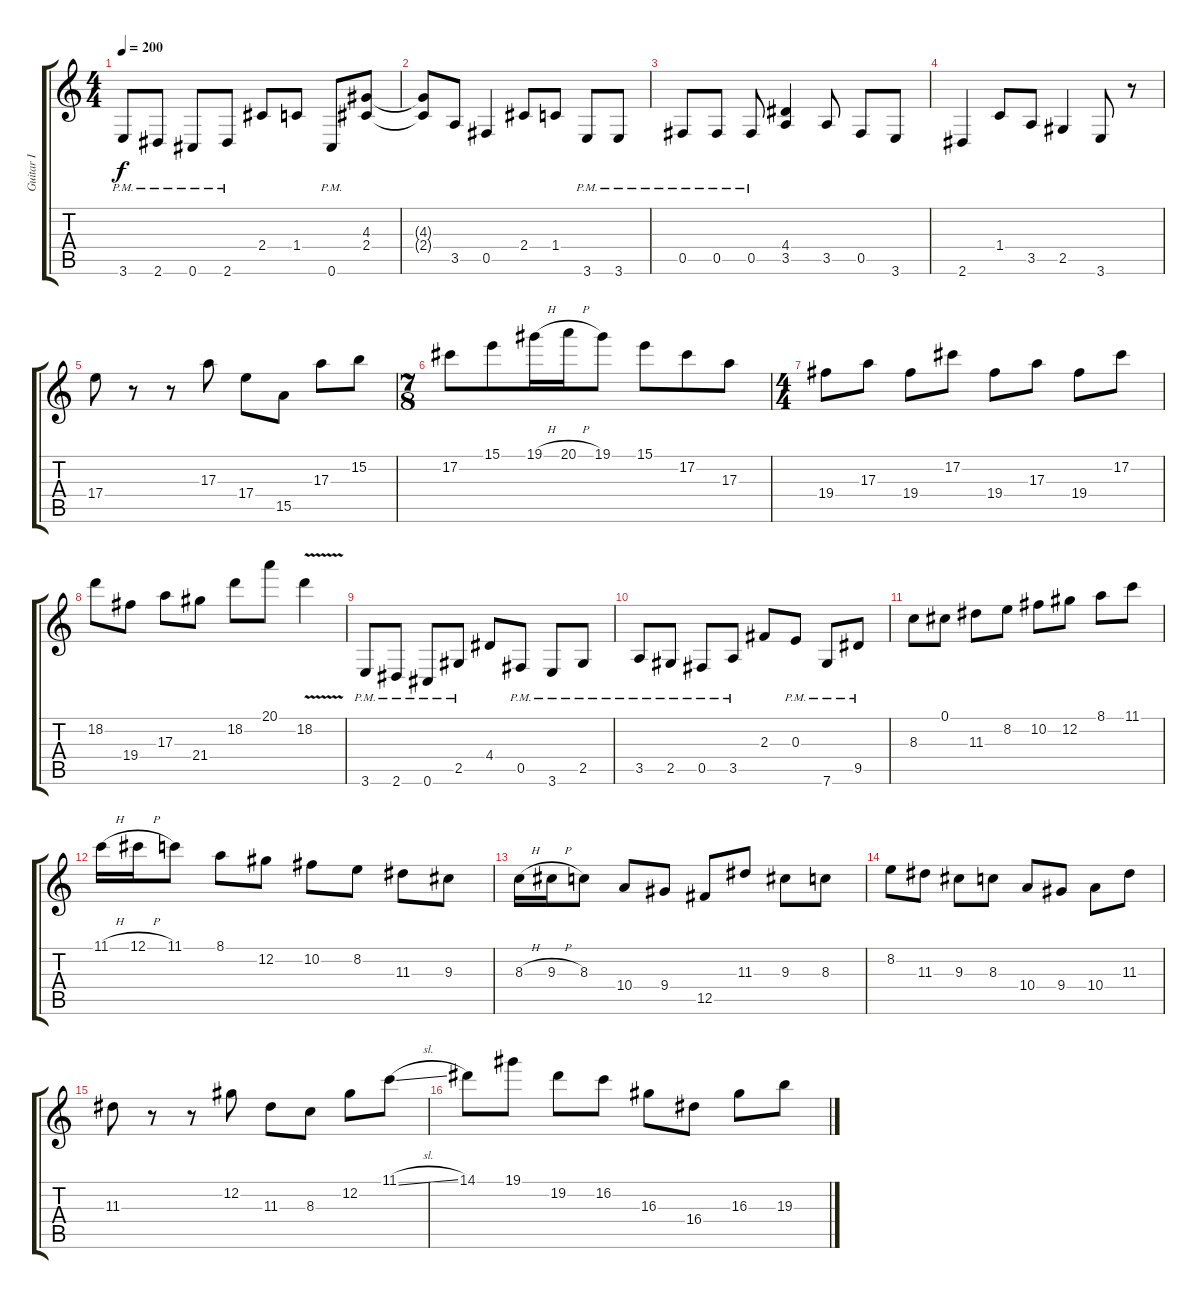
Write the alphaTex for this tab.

\track ("Guitar I" "Guitar I") {instrument distortionguitar}
\staff {score tabs}
\tuning (Db4 Ab3 E3 B2 Gb2 Db2) {hide}
\ts (4 4)
\tempo 200
\clef g2
\ks c
3.6{pm}.8{dy f} 2.6{pm}.8 0.6{pm}.8 2.6{pm}.8 2.4.8 1.4.8 0.6{pm}.8 (4.3 2.4).8 |
(4.3{t} 2.4{t}).8 3.5.8 0.5.4 2.4.8 1.4.8 3.6{pm}.8 3.6{pm}.8 |
0.5{pm}.8 0.5{pm}.8 0.5{pm}.8 (4.4 3.5).4 3.5.8 0.5.8 3.6.8 |
2.6.4 1.4.8 3.5.8 2.5.4 3.6.8 r.8 |
17.4.8 r.8 r.8 17.3.8 17.4.8 15.5.8 17.3.8 15.2.8 |
\ts (7 8)
17.2.8 15.1.8 19.1{h}.16 20.1{h}.16 19.1.8 15.1.8 17.2.8 17.3.8 |
\ts (4 4)
19.4.8 17.3.8 19.4.8 17.2.8 19.4.8 17.3.8 19.4.8 17.2.8 |
18.2.8 19.4.8 17.3.8 21.4.8 18.2.8 20.1.8 18.2{v}.4 |
3.6{pm}.8 2.6{pm}.8 0.6{pm}.8 2.5{pm}.8 4.4.8 0.5{pm}.8 3.6{pm}.8 2.5{pm}.8 |
3.5{pm}.8 2.5{pm}.8 0.5{pm}.8 3.5{pm}.8 2.3.8 0.3{pm}.8 7.6{pm}.8 9.5{pm}.8 |
8.3.8 0.1.8 11.3.8 8.2.8 10.2.8 12.2.8 8.1.8 11.1.8 |
11.1{h}.16 12.1{h}.16 11.1.8 8.1.8 12.2.8 10.2.8 8.2.8 11.3.8 9.3.8 |
8.3{h}.16 9.3{h}.16 8.3.8 10.4.8 9.4.8 12.5.8 11.3.8 9.3.8 8.3.8 |
8.2.8 11.3.8 9.3.8 8.3.8 10.4.8 9.4.8 10.4.8 11.3.8 |
11.3.8 r.8 r.8 12.2.8 11.3.8 8.3.8 12.2.8 11.1{sl}.8 |
14.1.8 19.1.8 19.2.8 16.2.8 16.3.8 16.4.8 16.3.8 19.3.8
